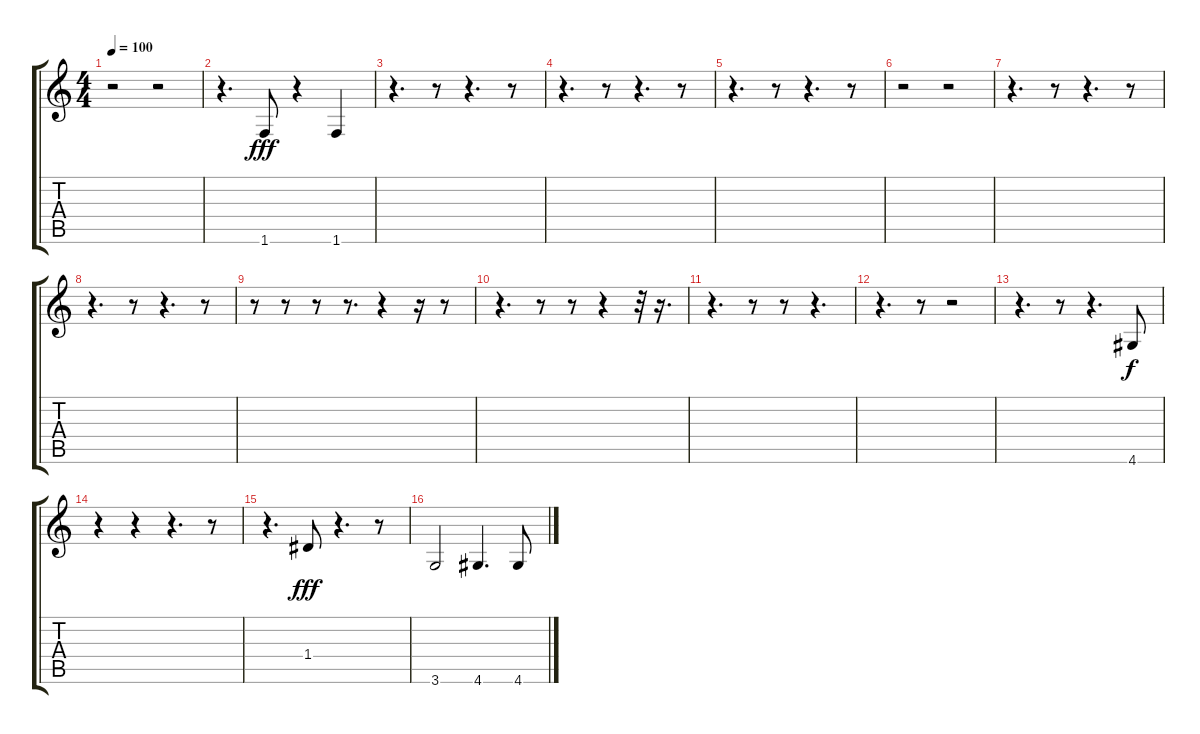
\track "" {instrument fretlessbass}
\staff {score tabs}
\tuning (E4 B3 G3 D3 A2 E2) {hide}
\ts (4 4)
\tempo 100
\clef g2
\ks c
r.2{dy fff} r.2 |
r.4{d} 1.6.8 r.4 1.6.4 |
r.4{d} r.8 r.4{d} r.8 |
r.4{d} r.8 r.4{d} r.8 |
r.4{d} r.8 r.4{d} r.8 |
r.2 r.2 |
r.4{d} r.8 r.4{d} r.8 |
r.4{d} r.8 r.4{d} r.8 |
r.8 r.8 r.8 r.8{d} r.4 r.16 r.8 |
r.4{d} r.8 r.8 r.4 r.32 r.16{d} |
r.4{d} r.8 r.8 r.4{d} |
r.4{d} r.8 r.2 |
r.4{d} r.8 r.4{d} 4.6.8{dy f} |
r.4 r.4 r.4{d} r.8 |
r.4{d} 1.4.8{dy fff} r.4{d} r.8 |
3.6.2 4.6.4{d} 4.6.8
